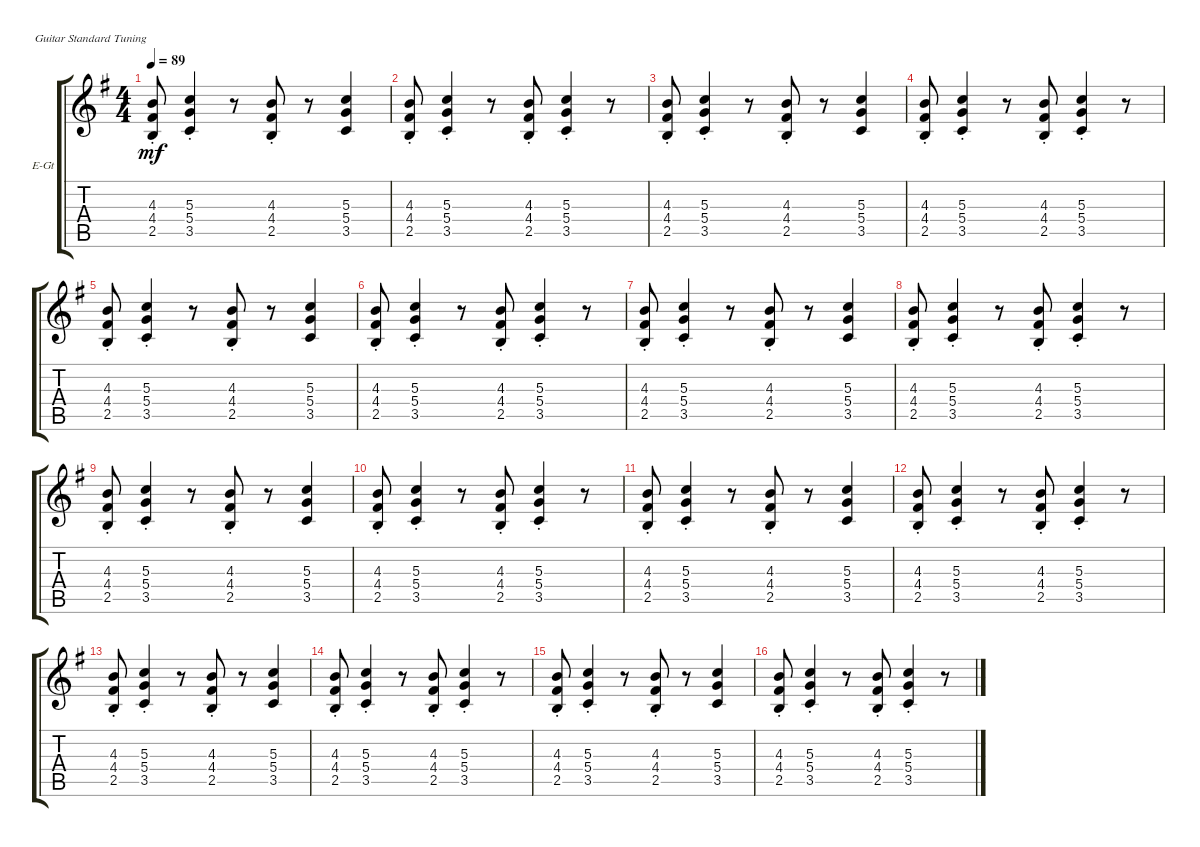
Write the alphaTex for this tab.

\bracketExtendMode groupsimilarinstruments
\firstSystemTrackNameOrientation horizontal
\otherSystemsTrackNameOrientation horizontal
\track ("Guitar 2" "E-Gt") {instrument overdrivenguitar}
\staff {score tabs}
\tuning (E4 B3 G3 D3 A2 E2)
\ts (4 4)
\tempo 89
\clef g2
\scale
0.333333
\ks eminor
(2.5 4.3 4.4{st}).8{dy mf} (3.5{st} 5.3{st} 5.4{st}).4 r.8 (2.5{st} 4.3{st} 4.4{st}).8 r.8 (3.5 5.3 5.4).4 |
\scale
0.333333 (2.5 4.3 4.4{st}).8 (3.5{st} 5.3{st} 5.4{st}).4 r.8 (2.5 4.3 4.4{st}).8 (3.5{st} 5.3{st} 5.4{st}).4 r.8 |
\scale
0.333333 (2.5 4.3 4.4{st}).8 (3.5{st} 5.3{st} 5.4{st}).4 r.8 (2.5{st} 4.3{st} 4.4{st}).8 r.8 (3.5 5.3 5.4).4 |
\scale
0.333333 (2.5 4.3 4.4{st}).8 (3.5{st} 5.3{st} 5.4{st}).4 r.8 (2.5 4.3 4.4{st}).8 (3.5{st} 5.3{st} 5.4{st}).4 r.8 |
\scale
0.333333 (2.5 4.3 4.4{st}).8 (3.5{st} 5.3{st} 5.4{st}).4 r.8 (2.5{st} 4.3{st} 4.4{st}).8 r.8 (3.5 5.3 5.4).4 |
\scale
0.333333 (2.5 4.3 4.4{st}).8 (3.5{st} 5.3{st} 5.4{st}).4 r.8 (2.5 4.3 4.4{st}).8 (3.5{st} 5.3{st} 5.4{st}).4 r.8 |
\scale
0.333333 (2.5 4.3 4.4{st}).8 (3.5{st} 5.3{st} 5.4{st}).4 r.8 (2.5{st} 4.3{st} 4.4).8 r.8 (3.5 5.3 5.4).4 |
\scale
0.333333 (2.5 4.3 4.4{st}).8 (3.5{st} 5.3{st} 5.4{st}).4 r.8 (2.5 4.3 4.4{st}).8 (3.5{st} 5.3{st} 5.4{st}).4 r.8 |
\scale
0.333333 (2.5 4.3 4.4{st}).8 (3.5{st} 5.3{st} 5.4{st}).4 r.8 (2.5{st} 4.3{st} 4.4{st}).8 r.8 (3.5 5.3 5.4).4 |
\scale
0.333333 (2.5 4.3 4.4{st}).8 (3.5{st} 5.3{st} 5.4{st}).4 r.8 (2.5 4.3 4.4{st}).8 (3.5{st} 5.3{st} 5.4{st}).4 r.8 |
\scale
0.333333 (2.5 4.3 4.4{st}).8 (3.5{st} 5.3{st} 5.4{st}).4 r.8 (2.5{st} 4.3{st} 4.4{st}).8 r.8 (3.5 5.3 5.4).4 |
\scale
0.333333 (2.5 4.3 4.4{st}).8 (3.5{st} 5.3{st} 5.4{st}).4 r.8 (2.5 4.3 4.4{st}).8 (3.5{st} 5.3{st} 5.4{st}).4 r.8 |
\scale
0.333333 (2.5 4.3 4.4{st}).8 (3.5{st} 5.3{st} 5.4{st}).4 r.8 (2.5{st} 4.3{st} 4.4{st}).8 r.8 (3.5 5.3 5.4).4 |
\scale
0.333333 (2.5 4.3 4.4{st}).8 (3.5{st} 5.3{st} 5.4{st}).4 r.8 (2.5 4.3 4.4{st}).8 (3.5{st} 5.3{st} 5.4{st}).4 r.8 |
\scale
0.333333 (2.5 4.3 4.4{st}).8 (3.5{st} 5.3{st} 5.4{st}).4 r.8 (2.5{st} 4.3{st} 4.4{st}).8 r.8 (3.5 5.3 5.4).4 |
\scale
0.333333 (2.5 4.3 4.4{st}).8 (3.5{st} 5.3{st} 5.4{st}).4 r.8 (2.5 4.3 4.4{st}).8 (3.5{st} 5.3{st} 5.4{st}).4 r.8
